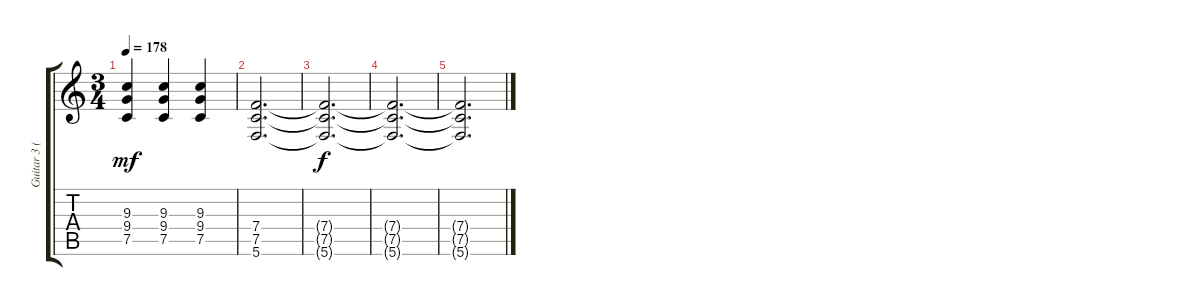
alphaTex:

\track ("Guitar 3 (Rhytm)" "Guitar 3 (") {instrument distortionguitar}
\staff {score tabs}
\tuning (C4 G3 Eb3 Bb2 F2 C2) {hide}
\ts (3 4)
\tempo 178
\clef g2
\ks c
(9.3 9.4 7.5).4{dy mf} (9.3 9.4 7.5).4 (9.3 9.4 7.5).4 |
(7.4 7.5 5.6).2{d} |
(7.4{t} 7.5{t} 5.6{t}).2{d dy f} |
(7.4{t} 7.5{t} 5.6{t}).2{d} |
(7.4{t} 7.5{t} 5.6{t}).2{d}
